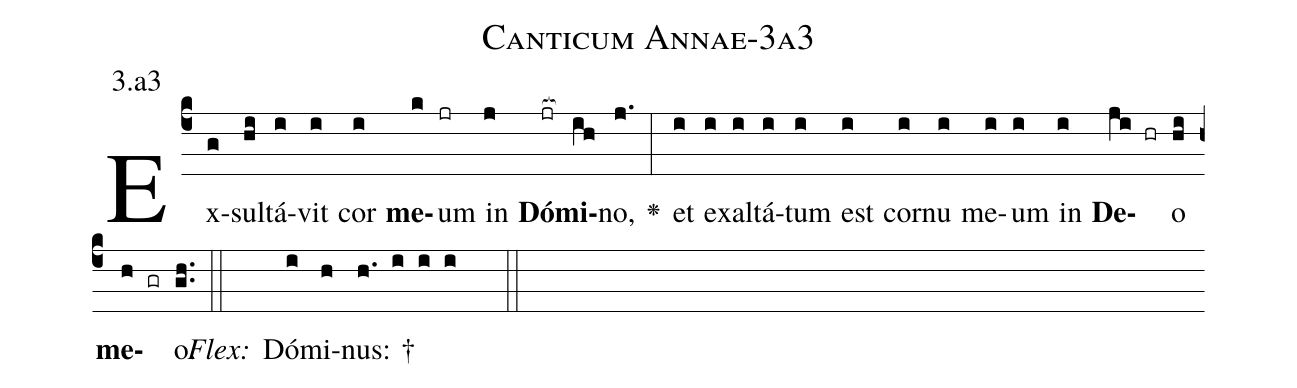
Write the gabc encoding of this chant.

name: Canticum Annae-3a3;
annotation: 3.a3;
%%
(c4)Ex(g)sul(hi)tá(i)vit(i) cor(i) <b>me</b>(k)um(jr) in(j) <b>Dó</b>(jr[ocb:1{])<b>mi</b>(ih[ocb:0}])no,(j.) <v>\greheightstar</v>(:) et(i) e(i)xal(i)tá(i)tum(i) est(i) cor(i)nu(i) me(i)um(i) in(i) <b>De</b>(ji hr)o(hi) <b>me</b>(h gr)o.(gh..) (::)
<i>Flex:</i>()  Dó(i)mi(h)nus: †(h. i i i  ::)

%E(i) u(i) o(ji) u(hi) a(h) e.(gh..) (::)
